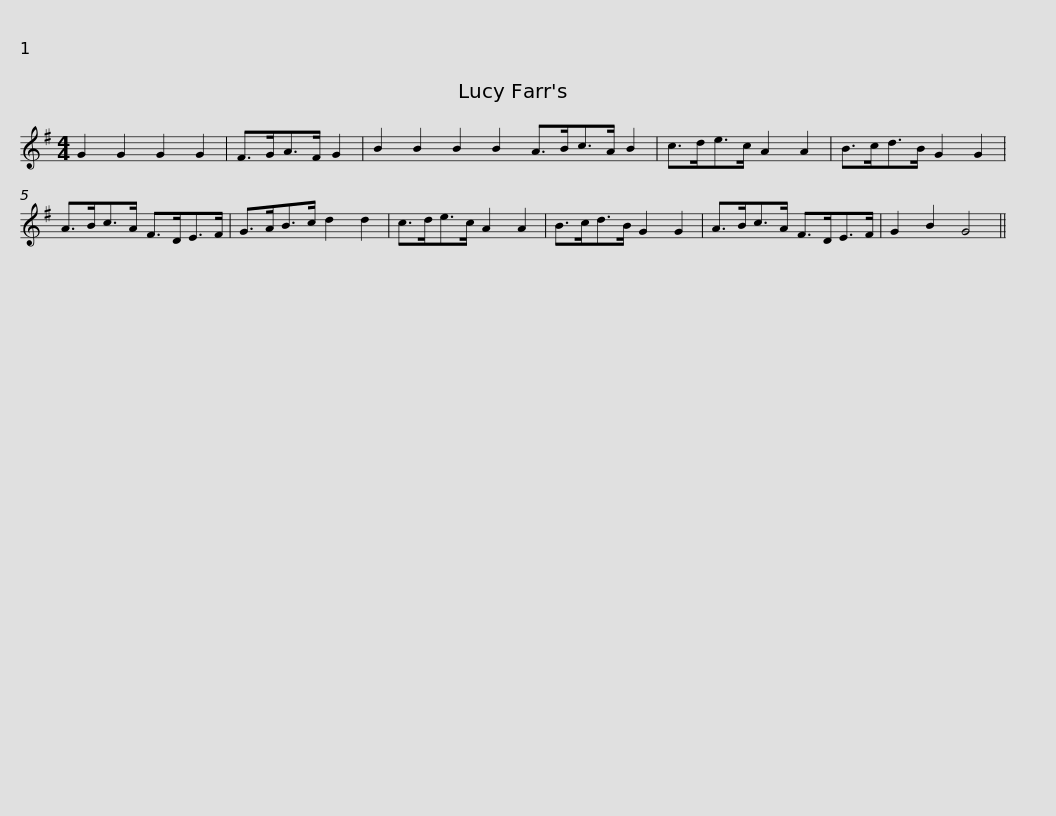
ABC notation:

X:1
L:1/8
M:4/4
I:linebreak $
K:G
V:1 treble
V:1
 G2 G2 G2 G2 | F>GA>F G2 | B2 B2 B2 B2 A>Bc>A B2 | c>de>c A2 A2 | B>cd>B G2 G2 | %5
 A>Bc>A F>DE>F |$ G>AB>c d2 d2 | c>de>c A2 A2 | B>cd>B G2 G2 | A>Bc>A F>DE>F | %10
 G2 B2 G4 || %11
